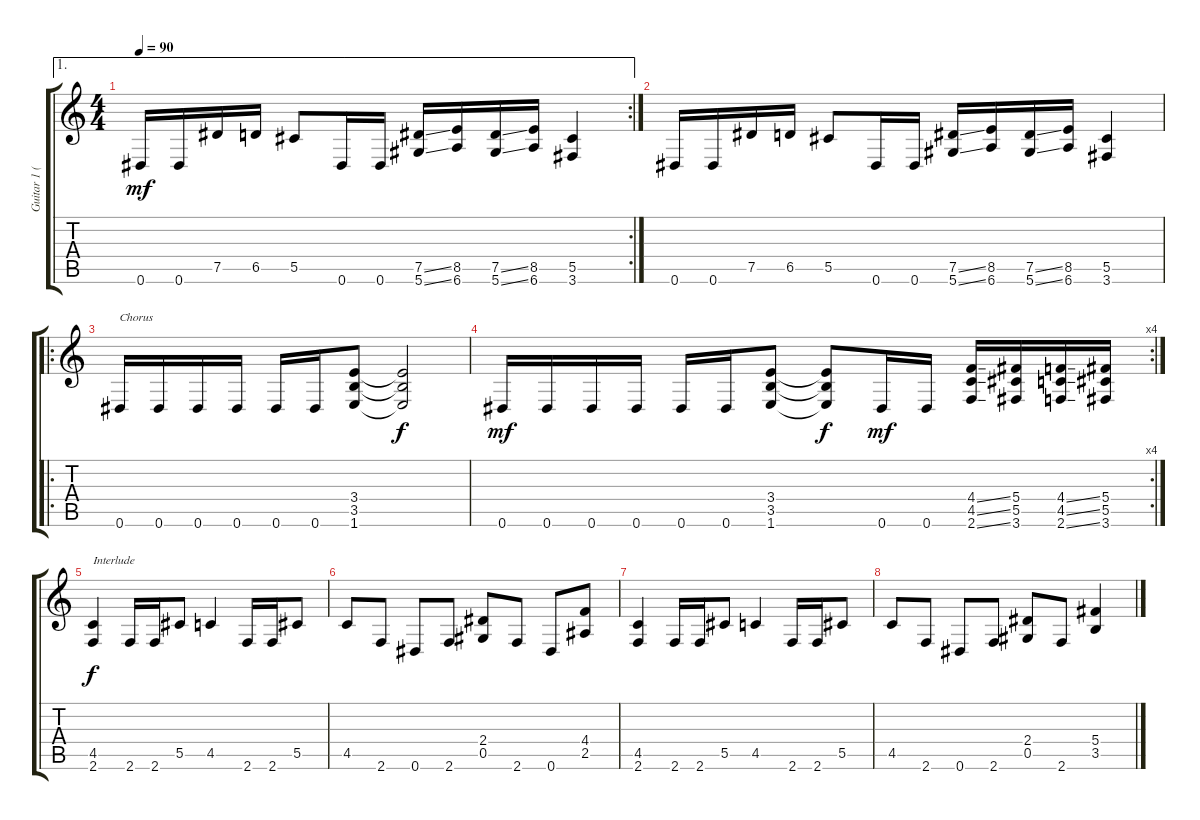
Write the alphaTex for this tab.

\track ("Guitar 1 (Dave Mustaine)" "Guitar 1 (") {instrument distortionguitar}
\staff {score tabs}
\tuning (Eb4 Bb3 Gb3 Db3 Ab2 Eb2) {hide}
\ae 1
\rc 2
\ts (4 4)
\tempo 90
\clef g2
\ks c
0.6.16{dy mf} 0.6.16 7.5.16 6.5.16 5.5.8 0.6.16 0.6.16 (7.5{ss} 5.6{ss}).16 (8.5 6.6).16 (7.5{ss} 5.6{ss}).16 (8.5 6.6).16 (5.5 3.6).4 |
0.6.16 0.6.16 7.5.16 6.5.16 5.5.8 0.6.16 0.6.16 (7.5{ss} 5.6{ss}).16 (8.5 6.6).16 (7.5{ss} 5.6{ss}).16 (8.5 6.6).16 (5.5 3.6).4 |
\ro
0.6.16{txt "Chorus"} 0.6.16 0.6.16 0.6.16 0.6.16 0.6.16 (3.4 3.5 1.6).8 (3.4{t} 3.5{t} 1.6{t}).2{dy f} |
\rc 4
0.6.16{dy mf} 0.6.16 0.6.16 0.6.16 0.6.16 0.6.16 (3.4 3.5 1.6).8 (3.4{t} 3.5{t} 1.6{t}).8{dy f} 0.6.16{dy mf} 0.6.16 (4.4{ss} 4.5{ss} 2.6{ss}).16 (5.4 5.5 3.6).16 (4.4{ss} 4.5{ss} 2.6{ss}).16 (5.4 5.5 3.6).16 |
(4.5 2.6).4{txt "Interlude" dy f} 2.6.16 2.6.16 5.5.8 4.5.4 2.6.16 2.6.16 5.5.8 |
4.5.8 2.6.8 0.6.8 2.6.8 (2.4 0.5).8 2.6.8 0.6.8 (4.4 2.5).8 |
(4.5 2.6).4 2.6.16 2.6.16 5.5.8 4.5.4 2.6.16 2.6.16 5.5.8 |
4.5.8 2.6.8 0.6.8 2.6.8 (2.4 0.5).8 2.6.8 (5.4 3.5).4
